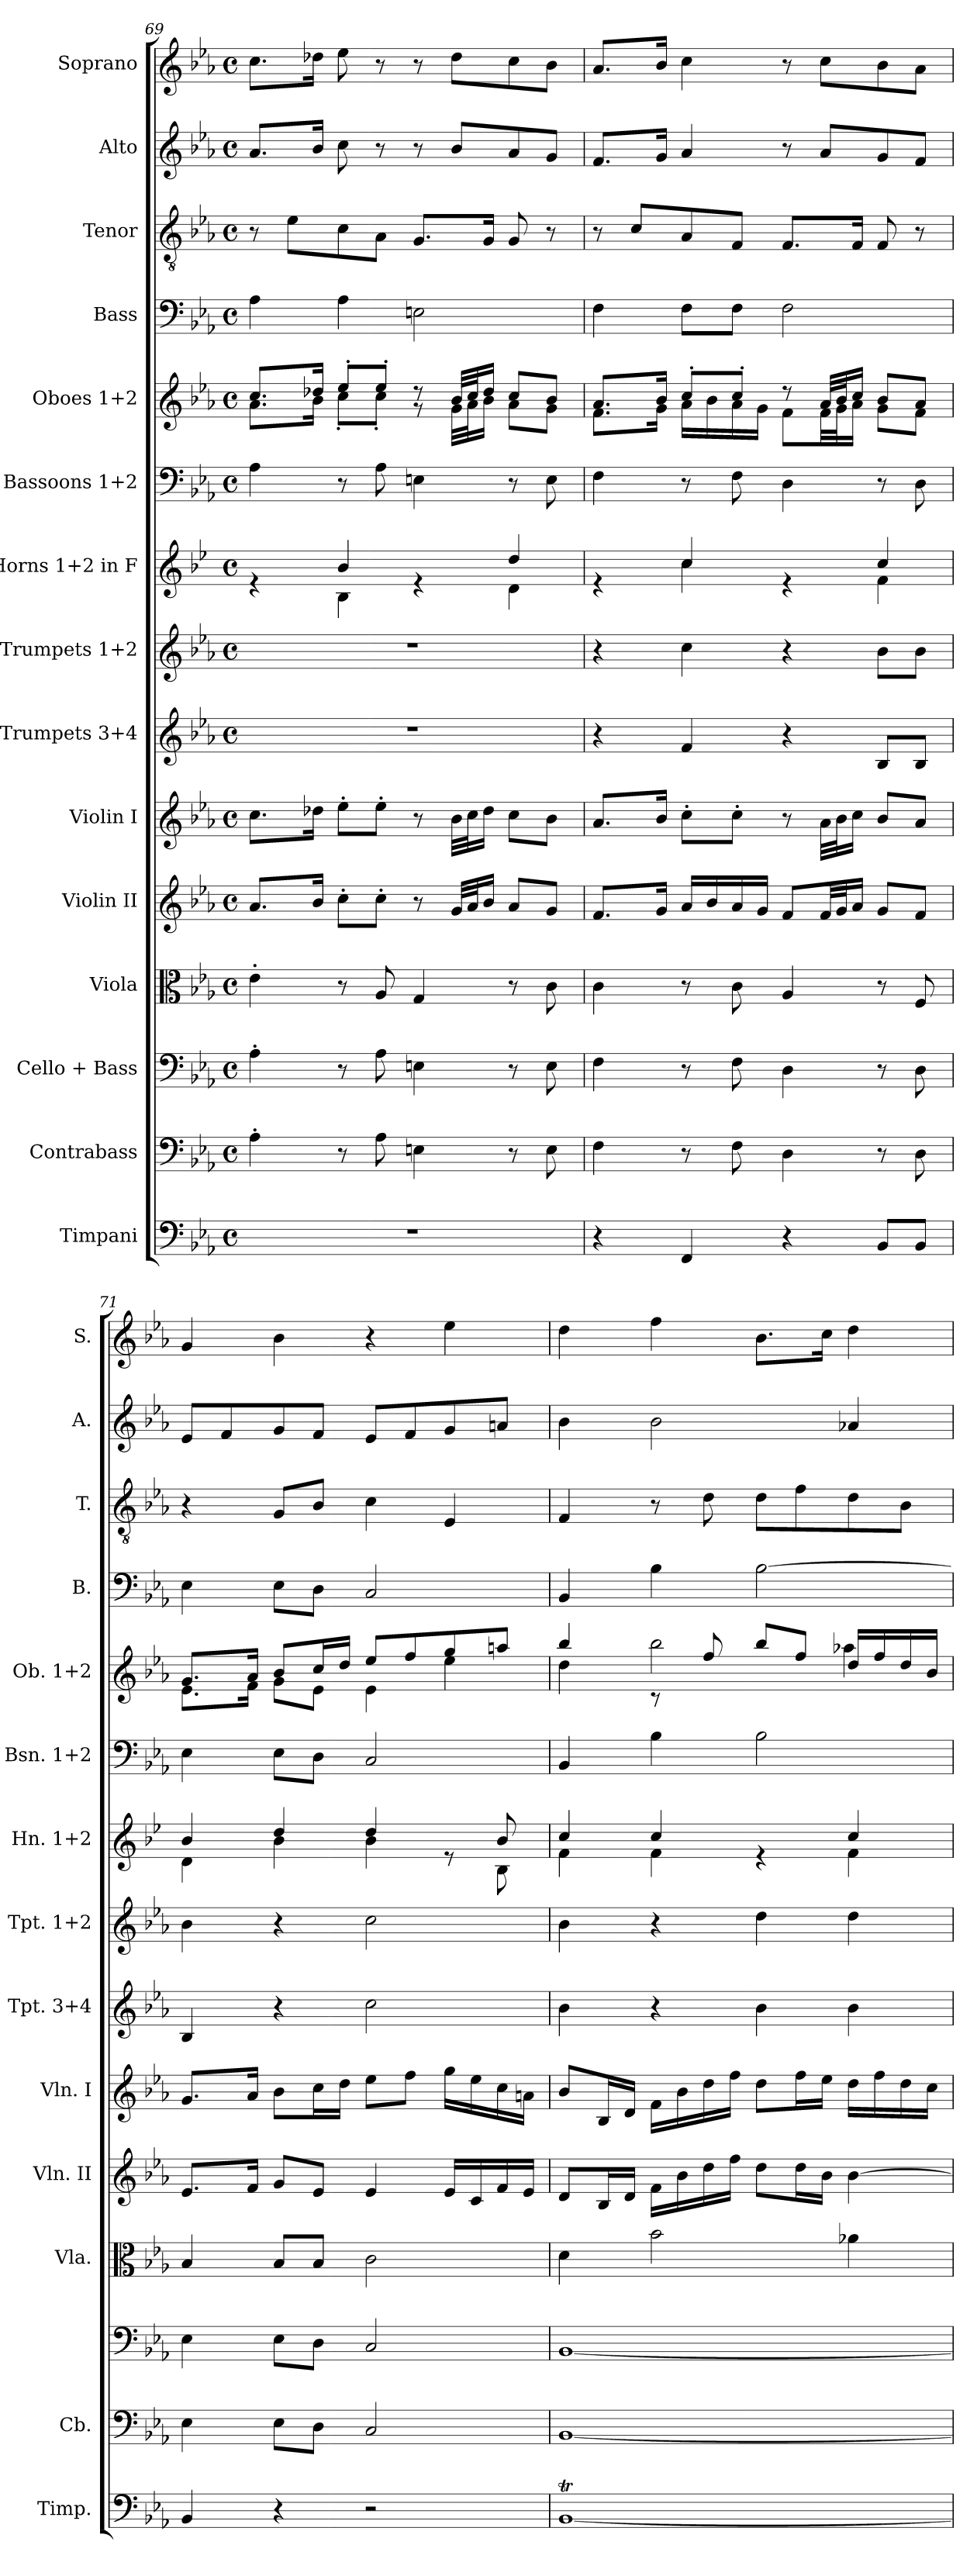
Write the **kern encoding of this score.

**kern	**kern	**kern	**kern	**kern	**kern	**kern	**kern	**kern	**kern	**kern	**kern	**kern	**kern	**kern
*part15	*part14	*part13	*part12	*part11	*part10	*part9	*part8	*part7	*part6	*part5	*part4	*part3	*part2	*part1
*staff15	*staff14	*staff13	*staff12	*staff11	*staff10	*staff9	*staff8	*staff7	*staff6	*staff5	*staff4	*staff3	*staff2	*staff1
*I"Timpani	*I"Contrabass	*I"Cello + Bass	*I"Viola	*I"Violin II	*I"Violin I	*I"Trumpets 3+4	*I"Trumpets 1+2	*I"Horns 1+2 in F	*I"Bassoons 1+2	*I"Oboes 1+2	*I"Bass	*I"Tenor	*I"Alto	*I"Soprano
*I'Timp.	*I'Cb.	*	*I'Vla.	*I'Vln. II	*I'Vln. I	*I'Tpt. 3+4	*I'Tpt. 1+2	*I'Hn. 1+2	*I'Bsn. 1+2	*I'Ob. 1+2	*I'B.	*I'T.	*I'A.	*I'S.
!!LO:PB:g=z
*clefF4	*clefF4	*clefF4	*clefC3	*clefG2	*clefG2	*clefG2	*clefG2	*clefG2	*clefF4	*clefG2	*clefF4	*clefGv2	*clefG2	*clefG2
*	*ITrd7c12	*	*	*	*	*	*	*ITrd4c7	*	*	*	*	*	*
*k[b-e-a-]	*k[b-e-a-]	*k[b-e-a-]	*k[b-e-a-]	*k[b-e-a-]	*k[b-e-a-]	*k[b-e-a-]	*k[b-e-a-]	*k[b-e-a-]	*k[b-e-a-]	*k[b-e-a-]	*k[b-e-a-]	*k[b-e-a-]	*k[b-e-a-]	*k[b-e-a-]
*M4/4	*M4/4	*M4/4	*M4/4	*M4/4	*M4/4	*M4/4	*M4/4	*M4/4	*M4/4	*M4/4	*M4/4	*M4/4	*M4/4	*M4/4
*met(c)	*met(c)	*met(c)	*met(c)	*met(c)	*met(c)	*met(c)	*met(c)	*met(c)	*met(c)	*met(c)	*met(c)	*met(c)	*met(c)	*met(c)
=69	=69	=69	=69	=69	=69	=69	=69	=69	=69	=69	=69	=69	=69	=69
*	*	*	*	*	*	*	*	*^	*	*^	*	*	*	*
1r	4AA-'\	4A-'\	4e-'\	8.a-/L	8.cc\L	1r	1r	4re	4ryy	4A-\	8.cc/L	8.a-\L	4A-\	8r	8.a-/L	8.cc\L
.	.	.	.	.	.	.	.	.	.	.	.	.	.	8e-\L	.	.
.	.	.	.	16b-/Jk	16dd-X\Jk	.	.	.	.	.	16dd-X/Jk	16b-\Jk	.	.	16b-/Jk	16dd-X\Jk
.	8r	8r	8r	8cc'\L	8ee-'\L	.	.	4e-/	4E-\	8r	8ee-'/L	8cc'\L	4A-\	8c\	8cc\	8ee-\
.	8AA-\	8A-\	8A-/	8cc'\J	8ee-'\J	.	.	.	.	8A-\	8ee-'/J	8cc'\J	.	8A-\J	8r	8r
.	4EEn\	4En\	4G/	8r	8r	.	.	4re	4ryy	4En\	8r	8r	2En\	8.G/L	8r	8r
.	.	.	.	32g/LLL	32b-\LLL	.	.	.	.	.	32b-/LLL	32g\LLL	.	.	8b-/L	8dd-\L
.	.	.	.	32a-/J	32cc\J	.	.	.	.	.	32cc/J	32a-\J	.	.	.	.
.	.	.	.	16b-/JJ	16dd-\JJ	.	.	.	.	.	16dd-/JJ	16b-\JJ	.	16G/Jk	.	.
.	8r	8r	8r	8a-/L	8cc\L	.	.	4g/	4G\	8r	8cc/L	8a-\L	.	8G/	8a-/	8cc\
.	8EE\	8E\	8c\	8g/J	8b-\J	.	.	.	.	8E\	8b-/J	8g\J	.	8r	8g/J	8b-\J
=70	=70	=70	=70	=70	=70	=70	=70	=70	=70	=70	=70	=70	=70	=70	=70	=70
4r	4FF\	4F\	4c\	8.f/L	8.a-/L	4r	4r	4re	4ryy	4F\	8.a-/L	8.f\L	4F\	8r	8.f/L	8.a-/L
.	.	.	.	.	.	.	.	.	.	.	.	.	.	8c/L	.	.
.	.	.	.	16g/Jk	16b-/Jk	.	.	.	.	.	16b-/Jk	16g\Jk	.	.	16g/Jk	16b-/Jk
4FF/	8r	8r	8r	16a-/LL	8cc'\L	4f/	4cc\	4f/	4f\	8r	8cc'/L	16a-\LL	8F\L	8A-/	4a-/	4cc\
.	.	.	.	16b-/	.	.	.	.	.	.	.	16b-\	.	.	.	.
.	8FF\	8F\	8c\	16a-/	8cc'\J	.	.	.	.	8F\	8cc'/J	16a-\	8F\J	8F/J	.	.
.	.	.	.	16g/JJ	.	.	.	.	.	.	.	16g\JJ	.	.	.	.
4r	4DD\	4D\	4A-/	8f/L	8r	4r	4r	4re	4ryy	4D\	8r	8f\L	2F\	8.F/L	8r	8r
.	.	.	.	32f/LL	32a-\LLL	.	.	.	.	.	32a-/LLL	32f\LL	.	.	8a-/L	8cc\L
.	.	.	.	32g/J	32b-\J	.	.	.	.	.	32b-/J	32g\J	.	.	.	.
.	.	.	.	16a-/JJ	16cc\JJ	.	.	.	.	.	16cc/JJ	16a-\JJ	.	16F/Jk	.	.
8BB-/L	8r	8r	8r	8g/L	8b-/L	8B-/L	8b-\L	4f/	4B-\	8r	8b-/L	8g\L	.	8F/	8g/	8b-\
8BB-/J	8DD\	8D\	8F/	8f/J	8a-/J	8B-/J	8b-\J	.	.	8D\	8a-/J	8f\J	.	8r	8f/J	8a-\J
=71	=71	=71	=71	=71	=71	=71	=71	=71	=71	=71	=71	=71	=71	=71	=71	=71
4BB-/	4EE-\	4E-\	4B-/	8.e-/L	8.g/L	4B-/	4b-\	4e-/	4G\	4E-\	8.g/L	8.e-\L	4E-\	4r	8e-/L	4g/
.	.	.	.	.	.	.	.	.	.	.	.	.	.	.	8f/	.
.	.	.	.	16f/Jk	16a-/Jk	.	.	.	.	.	16a-/Jk	16f\Jk	.	.	.	.
4r	8EE-\L	8E-\L	8B-/L	8g/L	8b-\L	4r	4r	4g/	4e-\	8E-\L	8b-/L	8g\L	8E-\L	8G/L	8g/	4b-\
.	8DD\J	8D\J	8B-/J	8e-/J	16cc\L	.	.	.	.	8D\J	16cc/L	8e-\J	8D\J	8B-/J	8f/J	.
.	.	.	.	.	16dd\JJ	.	.	.	.	.	16dd/JJ	.	.	.	.	.
2r	2CC/	2C/	2c\	4e-/	8ee-\L	2cc\	2cc\	4g/	4e-\	2C/	8ee-/L	4e-\	2C/	4c\	8e-/L	4r
.	.	.	.	.	8ff\J	.	.	.	.	.	8ff/	.	.	.	8f/	.
.	.	.	.	16e-/LL	16gg\LL	.	.	8re	8ryy	.	8gg/	4ee-\	.	4E-/	8g/	4ee-\
.	.	.	.	16c/	16ee-\	.	.	.	.	.	.	.	.	.	.	.
.	.	.	.	16f/	16cc\	.	.	8e-/	8E-\	.	8aan/J	.	.	.	8an/J	.
.	.	.	.	16e-/JJ	16an\JJ	.	.	.	.	.	.	.	.	.	.	.
!!LO:PB:g=z
=72	=72	=72	=72	=72	=72	=72	=72	=72	=72	=72	=72	=72	=72	=72	=72	=72
[1BB-T	[1BBB-	[1BB-	4d\	8d/L	8b-/L	4b-\	4b-\	4f/	4B-\	4BB-/	4bb-/	4dd\	4BB-/	4F/	4b-\	4dd\
.	.	.	.	16B-/L	16B-/L	.	.	.	.	.	.	.	.	.	.	.
.	.	.	.	16d/JJ	16d/JJ	.	.	.	.	.	.	.	.	.	.	.
.	.	.	2b-\	16f\LL	16f\LL	4r	4r	4f/	4B-\	4B-\	8rc	2bb-\	4B-\	8r	2b-\	4ff\
.	.	.	.	16b-\	16b-\	.	.	.	.	.	.	.	.	.	.	.
.	.	.	.	16dd\	16dd\	.	.	.	.	.	8ff/	.	.	8d\	.	.
.	.	.	.	16ff\JJ	16ff\JJ	.	.	.	.	.	.	.	.	.	.	.
.	.	.	.	8dd\L	8dd\L	4b-\	4dd\	4re	4ryy	2B-\	8bb-/L	.	[2B-\	8d\L	.	8.b-\L
.	.	.	.	16dd\L	16ff\L	.	.	.	.	.	8ff/J	.	.	8f\	.	.
.	.	.	.	16b-\JJ	16ee-\JJ	.	.	.	.	.	.	.	.	.	.	16cc\Jk
.	.	.	4a-X\	[4b-\	16dd\LL	4b-\	4dd\	4f/	4B-\	.	16dd/LL	4aa-X\	.	8d\	4a-X/	4dd\
.	.	.	.	.	16ff\	.	.	.	.	.	16ff/	.	.	.	.	.
.	.	.	.	.	16dd\	.	.	.	.	.	16dd/	.	.	8B-\J	.	.
.	.	.	.	.	16cc\JJ	.	.	.	.	.	16b-/JJ	.	.	.	.	.
*	*	*	*	*	*	*	*	*v	*v	*	*v	*v	*	*	*	*
=	=	=	=	=	=	=	=	=	=	=	=	=	=	=
*-	*-	*-	*-	*-	*-	*-	*-	*-	*-	*-	*-	*-	*-	*-
